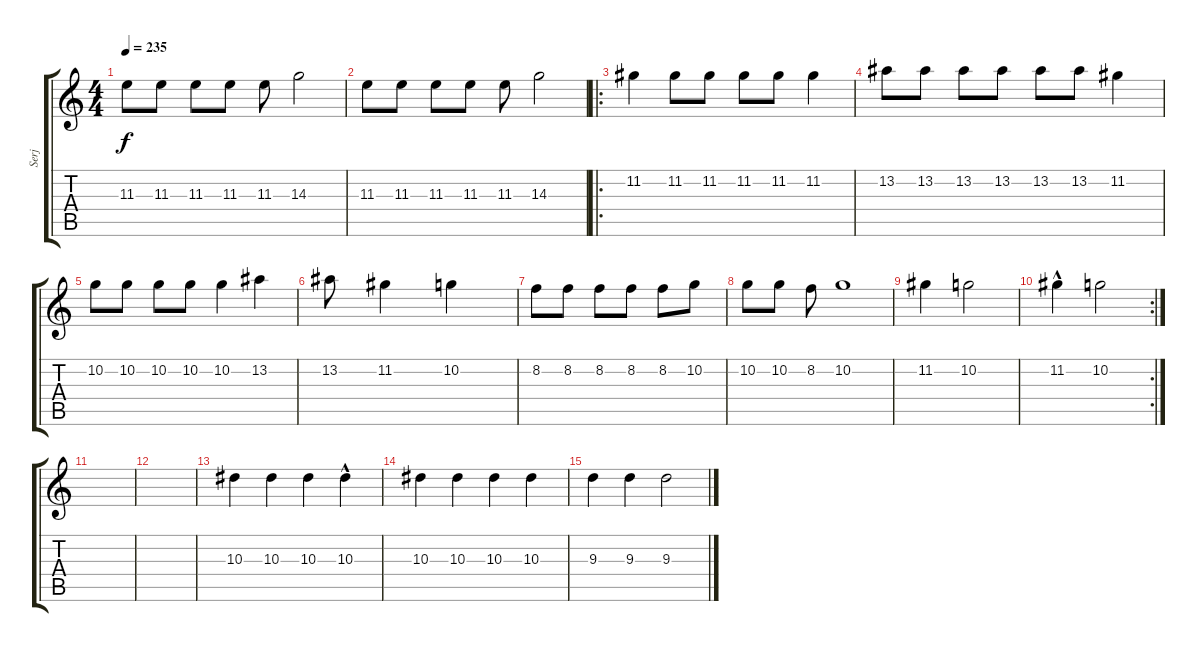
\track ("Serj" "Serj") {instrument fretlessbass}
\staff {score tabs}
\tuning (D4 A3 F3 C3 G2 C2) {hide}
\ts (4 4)
\tempo 235
\clef g2
\ks c
11.3.8{dy f} 11.3.8 11.3.8 11.3.8 11.3.8 14.3.2 |
11.3.8 11.3.8 11.3.8 11.3.8 11.3.8 14.3.2 |
\ro
11.2.4 11.2.8 11.2.8 11.2.8 11.2.8 11.2.4 |
13.2.8 13.2.8 13.2.8 13.2.8 13.2.8 13.2.8 11.2.4 |
10.2.8 10.2.8 10.2.8 10.2.8 10.2.4 13.2.4 |
13.2.8 11.2.4 10.2.4 |
8.2.8 8.2.8 8.2.8 8.2.8 8.2.8 10.2.8 |
10.2.8 10.2.8 8.2.8 10.2{be (custom 0 0 2 0 13 0 20 0 40 0 60 0)}.1 |
11.2.4 10.2.2 |
\rc 2
11.2{hac}.4 10.2.2 |
|
|
10.3.4 10.3.4 10.3.4 10.3{hac}.4 |
10.3.4 10.3.4 10.3.4 10.3.4 |
9.3.4 9.3.4 9.3.2
